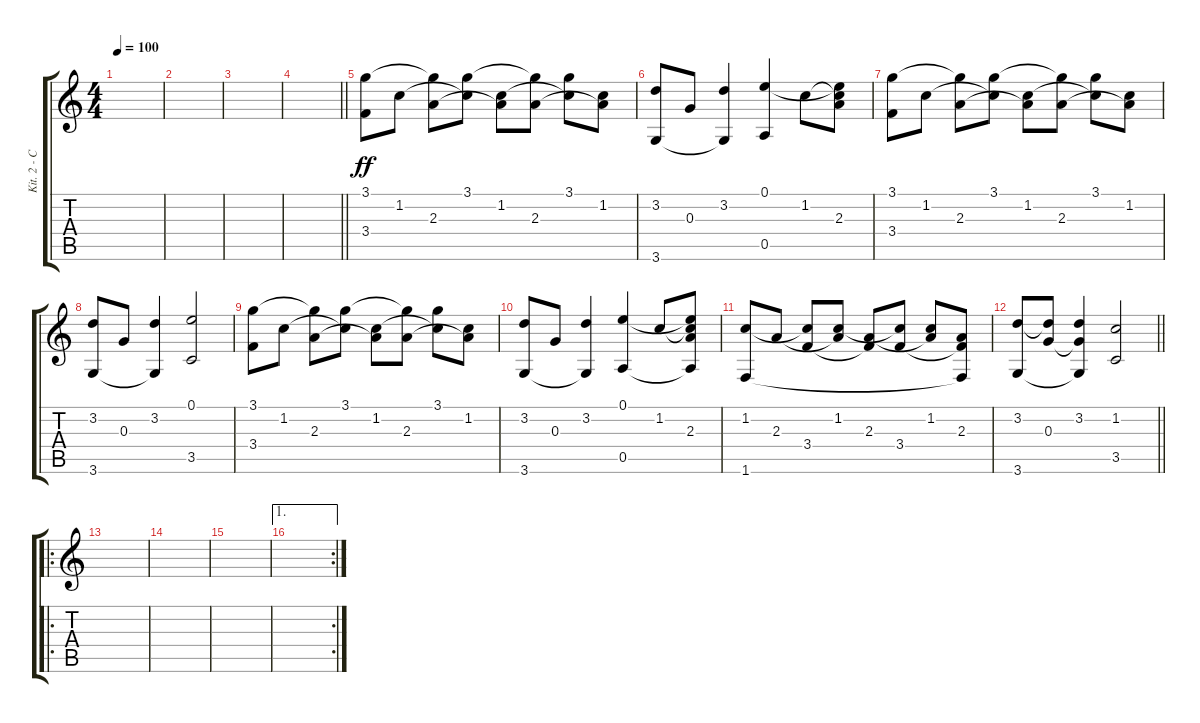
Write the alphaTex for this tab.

\track ("Kit. 2 - Clean" "Kit. 2 - C") {instrument electricguitarclean}
\staff {score tabs}
\tuning (E4 B3 G3 D3 A2 E2) {hide}
\ts (4 4)
\tempo 100
\clef g2
\ks c
|
|
|
\barLineRight lightlight
|
(3.1 3.4).8{dy ff} 1.2.8 (3.1{t} 2.3).8 (3.1 1.2{t}).8 (1.2 2.3{t}).8 (3.1{t} 2.3).8 (3.1 1.2{t}).8 (1.2 2.3{t}).8 |
(3.2 3.6).8 0.3.8 (3.2 3.6{t}).4 (0.1 0.5).4 1.2.8 (0.1{t} 1.2{t} 2.3).8 |
(3.1 3.4).8 1.2.8 (3.1{t} 2.3).8 (3.1 1.2{t}).8 (1.2 2.3{t}).8 (3.1{t} 2.3).8 (3.1 1.2{t}).8 (1.2 2.3{t}).8 |
(3.2 3.6).8 0.3.8 (3.2 3.6{t}).4 (0.1 3.5).2 |
(3.1 3.4).8 1.2.8 (3.1{t} 2.3).8 (3.1 1.2{t}).8 (1.2 2.3{t}).8 (3.1{t} 2.3).8 (3.1 1.2{t}).8 (1.2 2.3{t}).8 |
(3.2 3.6).8 0.3.8 (3.2 3.6{t}).4 (0.1 0.5).4 1.2.8 (0.1{t} 1.2{t} 2.3 0.5{t}).8 |
(1.2 1.6).8 2.3.8 (1.2{t} 3.4).8 (1.2 2.3{t}).8 (2.3 3.4{t}).8 (1.2{t} 3.4).8 (1.2 2.3{t}).8 (2.3 3.4{t} 1.6{t}).8 |
\barLineRight lightlight
(3.2 3.6).8 (3.2{t} 0.3).8 (3.2 0.3{t} 3.6{t}).4 (1.2 3.5).2 |
\ro
|
|
|
\ae 1
\rc 2
